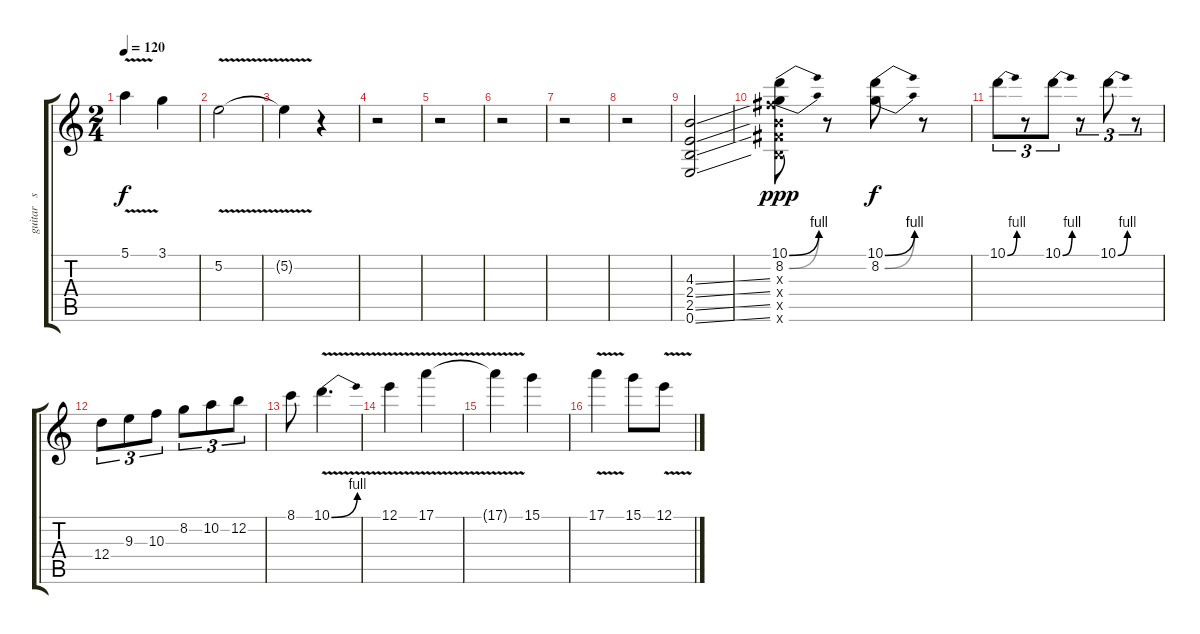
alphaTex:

\track ("guitar   solo    one" "guitar   s") {instrument overdrivenguitar}
\staff {score tabs}
\tuning (E4 B3 G3 D3 A2 E2) {hide}
\ts (2 4)
\tempo 120
\clef g2
\ks c
5.1{v}.4{dy f} 3.1.4 |
5.2{v}.2 |
5.2{t}.4 r.4 |
r.2 |
r.2 |
r.2 |
r.2 |
r.2 |
(4.3{ss} 2.4{ss} 2.5{ss} 0.6{ss}).2 |
(10.1{be (bend 0 0 60 4)} 8.2{be (bend 0 0 60 4)} 11.3{x} 9.4{x} 9.5{x} 7.6{x}).8{dy ppp} r.8 (10.1{be (bend 0 0 60 4)} 8.2{be (bend 0 0 60 4)}).8{dy f} r.8 |
10.1{be (bend 0 0 60 4)}.8{tu (3 2)} r.8{tu (3 2)} 10.1{be (bend 0 0 60 4)}.8{tu (3 2)} r.8{tu (3 2)} 10.1{be (bend 0 0 60 4)}.8{tu (3 2)} r.8{tu (3 2)} |
12.4.8{tu (3 2)} 9.3.8{tu (3 2)} 10.3.8{tu (3 2)} 8.2.8{tu (3 2)} 10.2.8{tu (3 2)} 12.2.8{tu (3 2)} |
8.1.8 10.1{be (bend 0 0 60 4) v}.4{d} |
12.1{v}.4 17.1{v}.4 |
17.1{t}.4 15.1.4 |
17.1{v}.4 15.1.8 12.1{v}.8
